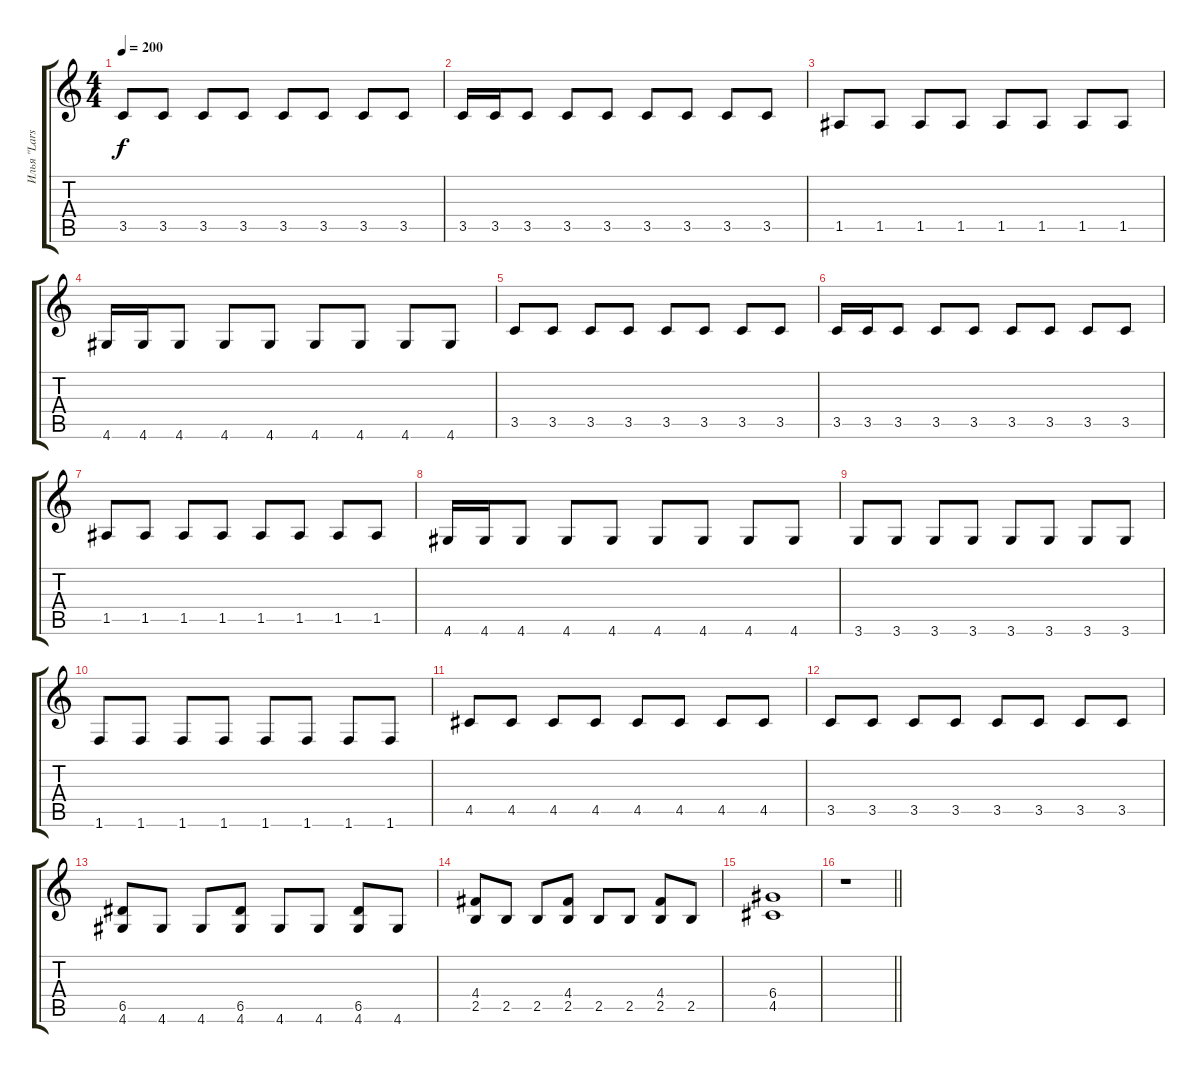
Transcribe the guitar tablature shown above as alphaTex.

\track ("Илья \"Lars\" Мамонтов" "Илья \"Lars") {instrument distortionguitar}
\staff {score tabs}
\tuning (E4 B3 G3 D3 A2 E2) {hide}
\ts (4 4)
\tempo 200
\clef g2
\ks c
3.5.8{dy f} 3.5.8 3.5.8 3.5.8 3.5.8 3.5.8 3.5.8 3.5.8 |
3.5.16 3.5.16 3.5.8 3.5.8 3.5.8 3.5.8 3.5.8 3.5.8 3.5.8 |
1.5.8 1.5.8 1.5.8 1.5.8 1.5.8 1.5.8 1.5.8 1.5.8 |
4.6.16 4.6.16 4.6.8 4.6.8 4.6.8 4.6.8 4.6.8 4.6.8 4.6.8 |
3.5.8 3.5.8 3.5.8 3.5.8 3.5.8 3.5.8 3.5.8 3.5.8 |
3.5.16 3.5.16 3.5.8 3.5.8 3.5.8 3.5.8 3.5.8 3.5.8 3.5.8 |
1.5.8 1.5.8 1.5.8 1.5.8 1.5.8 1.5.8 1.5.8 1.5.8 |
4.6.16 4.6.16 4.6.8 4.6.8 4.6.8 4.6.8 4.6.8 4.6.8 4.6.8 |
3.6.8 3.6.8 3.6.8 3.6.8 3.6.8 3.6.8 3.6.8 3.6.8 |
1.6.8 1.6.8 1.6.8 1.6.8 1.6.8 1.6.8 1.6.8 1.6.8 |
4.5.8 4.5.8 4.5.8 4.5.8 4.5.8 4.5.8 4.5.8 4.5.8 |
3.5.8 3.5.8 3.5.8 3.5.8 3.5.8 3.5.8 3.5.8 3.5.8 |
(6.5 4.6).8 4.6.8 4.6.8 (6.5 4.6).8 4.6.8 4.6.8 (6.5 4.6).8 4.6.8 |
(4.4 2.5).8 2.5.8 2.5.8 (4.4 2.5).8 2.5.8 2.5.8 (4.4 2.5).8 2.5.8 |
(6.4 4.5).1 |
\barLineRight lightlight
r.1
